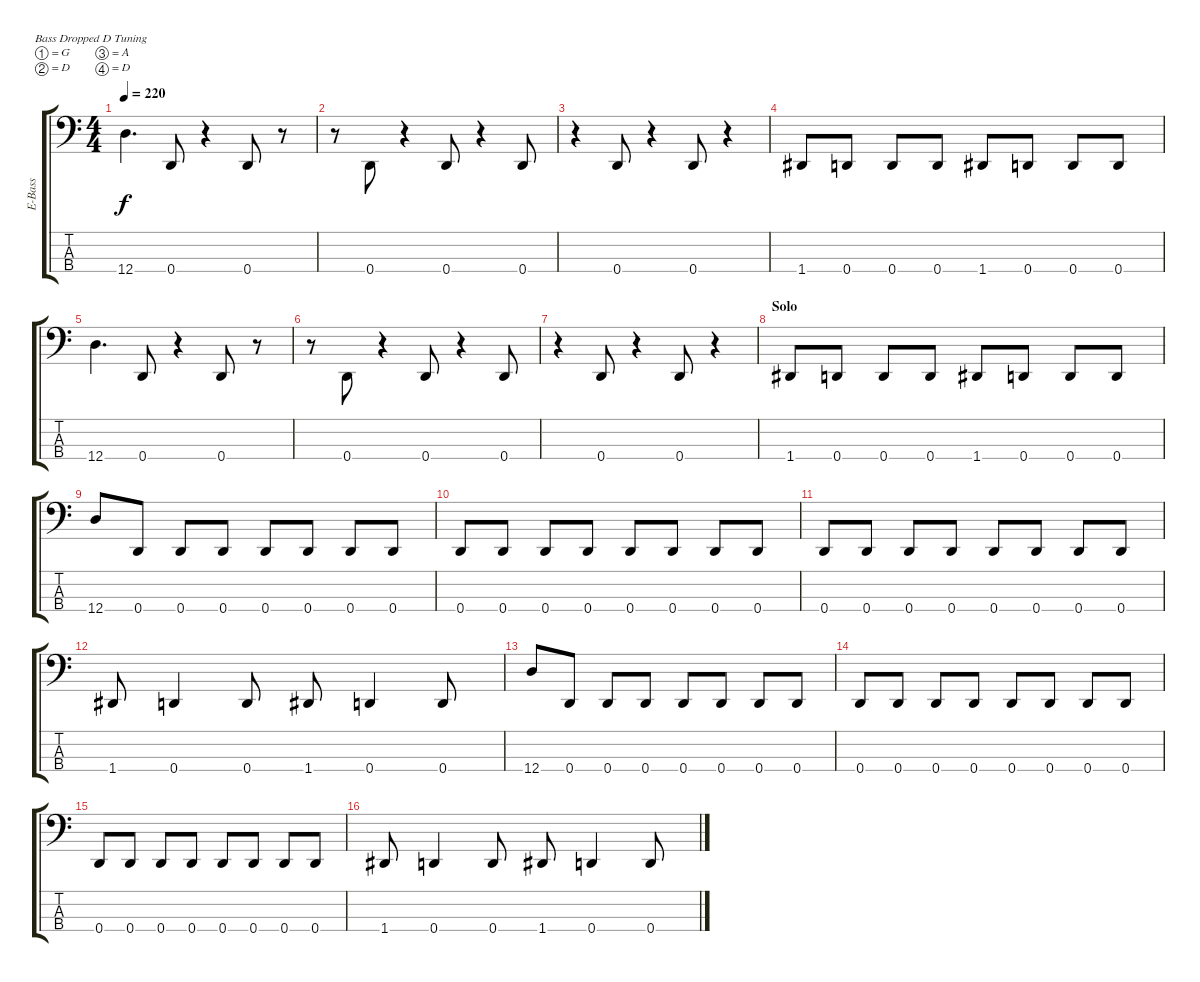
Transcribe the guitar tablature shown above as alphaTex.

\bracketExtendMode groupsimilarinstruments
\otherSystemsTrackNameOrientation horizontal
\track ("Bass" "E-Bass") {instrument electricbassfinger}
\staff {score tabs}
\tuning (G2 D2 A1 D1)
\ts (4 4)
\tempo 220
\clef f4
\ks c
12.4.4{d dy f beam Down} 0.4.8{beam Up} r.4{beam Up} 0.4.8{beam Up} r.8{beam Up} |
r.8{beam Down} 0.4.8{beam Up} r.4{beam Up} 0.4.8{beam Up} r.4{beam Up} 0.4.8{beam Up} |
r.4{beam Down} 0.4.8{beam Up} r.4{beam Up} 0.4.8{beam Up} r.4{beam Up} |
1.4{acc #}.8{beam Up} 0.4.8{beam Up} 0.4.8{beam Up} 0.4.8{beam Up} 1.4{acc #}.8{beam Up} 0.4.8{beam Up} 0.4.8{beam Up} 0.4.8{beam Up} |
12.4.4{d beam Down} 0.4.8{beam Up} r.4{beam Up} 0.4.8{beam Up} r.8{beam Up} |
r.8{beam Down} 0.4.8{beam Up} r.4{beam Up} 0.4.8{beam Up} r.4{beam Up} 0.4.8{beam Up} |
r.4{beam Down} 0.4.8{beam Up} r.4{beam Up} 0.4.8{beam Up} r.4{beam Up} |
\section ("" "Solo")
1.4{acc #}.8{beam Up} 0.4.8{beam Up} 0.4.8{beam Up} 0.4.8{beam Up} 1.4{acc #}.8{beam Up} 0.4.8{beam Up} 0.4.8{beam Up} 0.4.8{beam Up} |
12.4.8{beam Up} 0.4.8{beam Up} 0.4.8{beam Up} 0.4.8{beam Up} 0.4.8{beam Up} 0.4.8{beam Up} 0.4.8{beam Up} 0.4.8{beam Up} |
0.4.8{beam Up} 0.4.8{beam Up} 0.4.8{beam Up} 0.4.8{beam Up} 0.4.8{beam Up} 0.4.8{beam Up} 0.4.8{beam Up} 0.4.8{beam Up} |
0.4.8{beam Up} 0.4.8{beam Up} 0.4.8{beam Up} 0.4.8{beam Up} 0.4.8{beam Up} 0.4.8{beam Up} 0.4.8{beam Up} 0.4.8{beam Up} |
1.4{acc #}.8{beam Up} 0.4.4{beam Up} 0.4.8{beam Up} 1.4{acc #}.8{beam Up} 0.4.4{beam Up} 0.4.8{beam Up} |
12.4.8{beam Up} 0.4.8{beam Up} 0.4.8{beam Up} 0.4.8{beam Up} 0.4.8{beam Up} 0.4.8{beam Up} 0.4.8{beam Up} 0.4.8{beam Up} |
0.4.8{beam Up} 0.4.8{beam Up} 0.4.8{beam Up} 0.4.8{beam Up} 0.4.8{beam Up} 0.4.8{beam Up} 0.4.8{beam Up} 0.4.8{beam Up} |
0.4.8{beam Up} 0.4.8{beam Up} 0.4.8{beam Up} 0.4.8{beam Up} 0.4.8{beam Up} 0.4.8{beam Up} 0.4.8{beam Up} 0.4.8{beam Up} |
1.4{acc #}.8{beam Up} 0.4.4{beam Up} 0.4.8{beam Up} 1.4{acc #}.8{beam Up} 0.4.4{beam Up} 0.4.8{beam Up}
